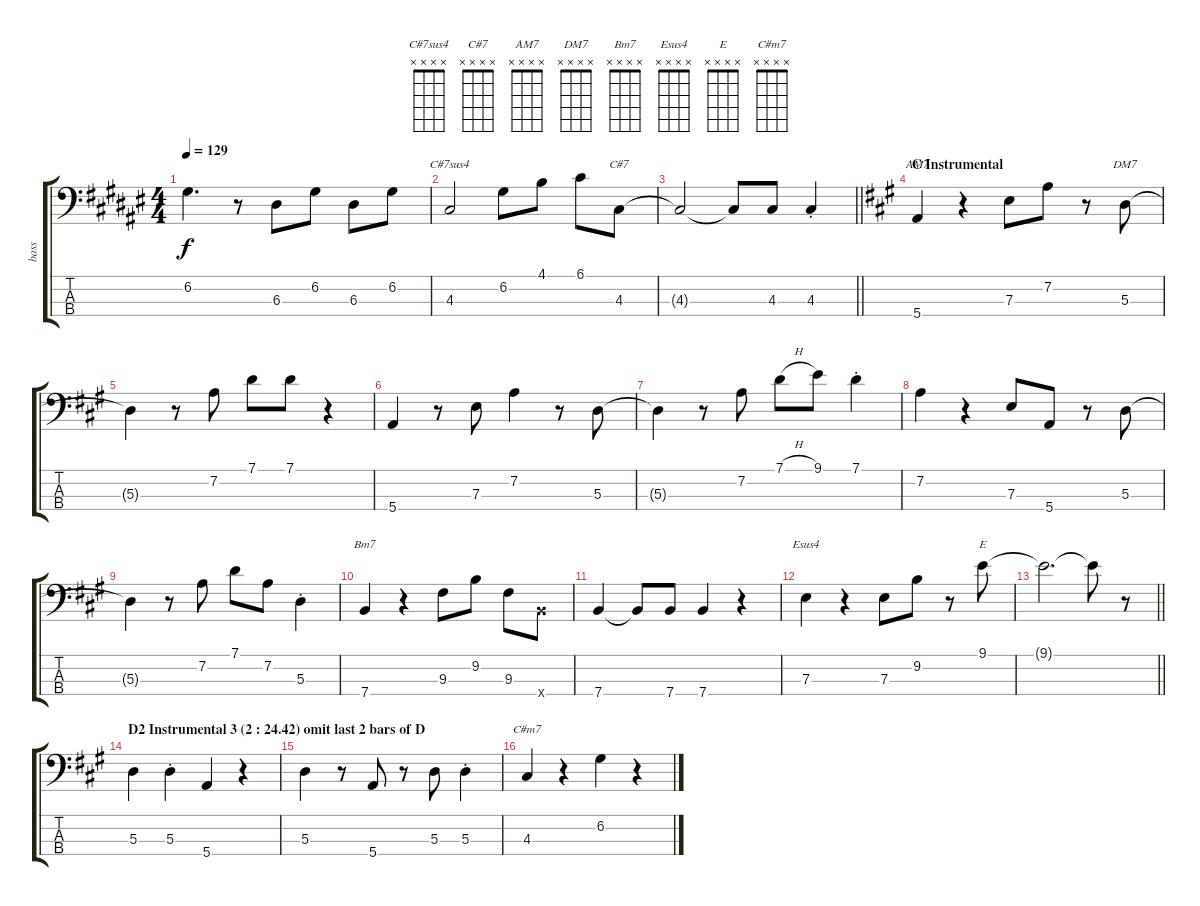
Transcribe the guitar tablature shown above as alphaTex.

\track ("bass" "bass") {instrument electricbassfinger}
\staff {score tabs}
\tuning (G2 D2 A1 E1) {hide}
\chord ("C#7sus4" x x x x)
\chord ("C#7" x x x x)
\chord ("AM7" x x x x)
\chord ("DM7" x x x x)
\chord ("Bm7" x x x x)
\chord ("Esus4" x x x x)
\chord ("E" x x x x)
\chord ("C#m7" x x x x)
\ts (4 4)
\tempo 129
\clef f4
\ks f#
6.2{t}.4{d dy f} r.8 6.3.8 6.2.8 6.3.8 6.2.8 |
4.3.2{ch "C#7sus4"} 6.2.8 4.1.8 6.1.8 4.3.8{ch "C#7"} |
\barLineRight lightlight
4.3{t}.2 4.3{t}.8 4.3.8 4.3{st}.4 |
\section ("" "C Instrumental")
\ks a
5.4.4{ch "AM7"} r.4 7.3.8 7.2.8 r.8 5.3.8{ch "DM7"} |
5.3{t}.4 r.8 7.2.8 7.1.8 7.1.8 r.4 |
5.4.4 r.8 7.3.8 7.2.4 r.8 5.3.8 |
5.3{t}.4 r.8 7.2.8 7.1{h}.8 9.1.8 7.1{st}.4 |
7.2.4 r.4 7.3.8 5.4.8 r.8 5.3.8 |
5.3{t}.4 r.8 7.2.8 7.1.8 7.2.8 5.3{st}.4 |
7.4.4{ch "Bm7"} r.4 9.3.8 9.2.8 9.3.8 7.4{x}.8 |
7.4.4 7.4{t}.8 7.4.8 7.4.4 r.4 |
7.3.4{ch "Esus4"} r.4 7.3.8 9.2.8 r.8 9.1.8{ch "E"} |
\barLineRight lightlight
9.1{t}.2{d} 9.1{t}.8 r.8 |
\section ("" "D2 Instrumental 3 (2 : 24.42) omit last 2 bars of D")
5.3.4 5.3{st}.4 5.4.4 r.4 |
5.3.4 r.8 5.4.8 r.8 5.3.8 5.3{st}.4 |
4.3.4{ch "C#m7"} r.4 6.2.4 r.4
